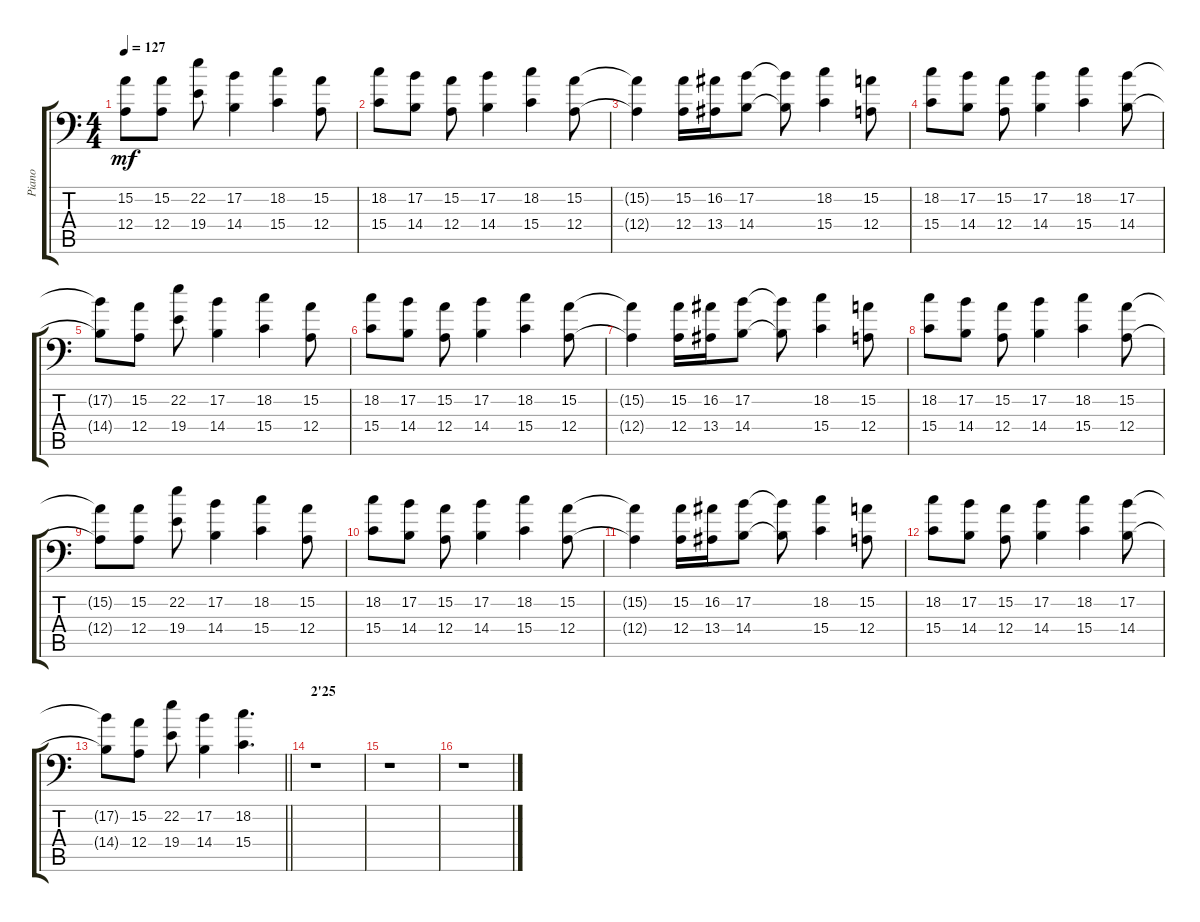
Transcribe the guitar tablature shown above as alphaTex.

\track ("Piano" "Piano") {instrument brightacousticpiano}
\staff {score tabs}
\tuning (B3 Gb3 D3 A2 E2 A1) {hide}
\ts (4 4)
\tempo 127
\clef f4
\ks c
(15.2{t} 12.4{t}).8{dy mf} (15.2 12.4).8 (22.2 19.4).8 (17.2 14.4).4 (18.2 15.4).4 (15.2 12.4).8 |
(18.2 15.4).8 (17.2 14.4).8 (15.2 12.4).8 (17.2 14.4).4 (18.2 15.4).4 (15.2 12.4).8 |
(15.2{t} 12.4{t}).4 (15.2 12.4).16 (16.2 13.4).16 (17.2 14.4).8 (17.2{t} 14.4{t}).8 (18.2 15.4).4 (15.2 12.4).8 |
(18.2 15.4).8 (17.2 14.4).8 (15.2 12.4).8 (17.2 14.4).4 (18.2 15.4).4 (17.2 14.4).8 |
(17.2{t} 14.4{t}).8 (15.2 12.4).8 (22.2 19.4).8 (17.2 14.4).4 (18.2 15.4).4 (15.2 12.4).8 |
(18.2 15.4).8 (17.2 14.4).8 (15.2 12.4).8 (17.2 14.4).4 (18.2 15.4).4 (15.2 12.4).8 |
(15.2{t} 12.4{t}).4 (15.2 12.4).16 (16.2 13.4).16 (17.2 14.4).8 (17.2{t} 14.4{t}).8 (18.2 15.4).4 (15.2 12.4).8 |
(18.2 15.4).8 (17.2 14.4).8 (15.2 12.4).8 (17.2 14.4).4 (18.2 15.4).4 (15.2 12.4).8 |
(15.2{t} 12.4{t}).8 (15.2 12.4).8 (22.2 19.4).8 (17.2 14.4).4 (18.2 15.4).4 (15.2 12.4).8 |
(18.2 15.4).8 (17.2 14.4).8 (15.2 12.4).8 (17.2 14.4).4 (18.2 15.4).4 (15.2 12.4).8 |
(15.2{t} 12.4{t}).4 (15.2 12.4).16 (16.2 13.4).16 (17.2 14.4).8 (17.2{t} 14.4{t}).8 (18.2 15.4).4 (15.2 12.4).8 |
(18.2 15.4).8 (17.2 14.4).8 (15.2 12.4).8 (17.2 14.4).4 (18.2 15.4).4 (17.2 14.4).8 |
\barLineRight lightlight
(17.2{t} 14.4{t}).8 (15.2 12.4).8 (22.2 19.4).8 (17.2 14.4).4 (18.2 15.4).4{d} |
\section ("" "2'25")
r.1 |
r.1 |
r.1
